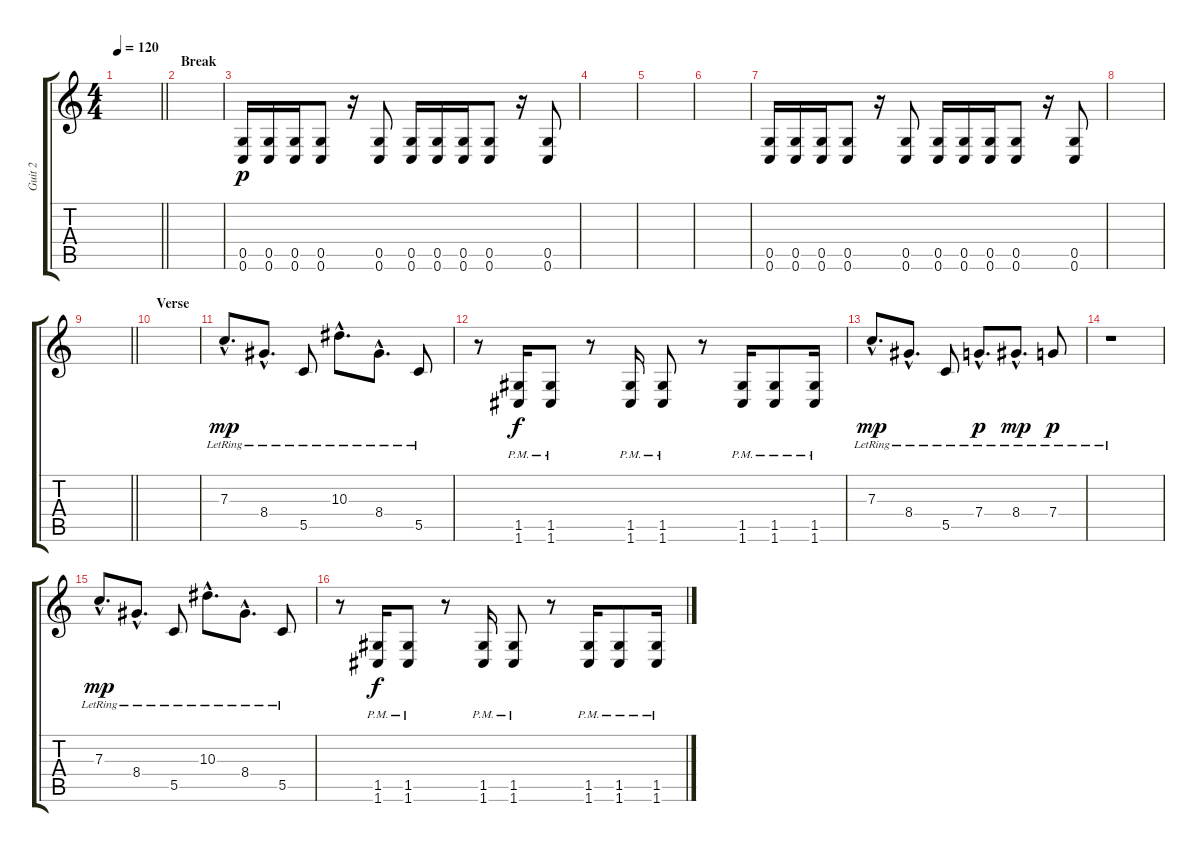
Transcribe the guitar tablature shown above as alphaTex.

\track ("Guit 2" "Guit 2") {instrument acousticguitarsteel}
\staff {score tabs}
\tuning (D4 A3 F3 C3 G2 C2) {hide}
\ts (4 4)
\tempo 120
\clef g2
\barLineRight lightlight
\ks c
|
\section ("" "Break")
|
(0.5 0.6).16{dy p} (0.5 0.6).16 (0.5 0.6).16 (0.5 0.6).8 r.16 (0.5 0.6).8 (0.5 0.6).16 (0.5 0.6).16 (0.5 0.6).16 (0.5 0.6).8 r.16 (0.5 0.6).8 |
|
|
|
(0.5 0.6).16 (0.5 0.6).16 (0.5 0.6).16 (0.5 0.6).8 r.16 (0.5 0.6).8 (0.5 0.6).16 (0.5 0.6).16 (0.5 0.6).16 (0.5 0.6).8 r.16 (0.5 0.6).8 |
|
\barLineRight lightlight
|
\section ("" "Verse")
|
7.3{hac lr}.8{d dy mp balance 8 instrument distortionguitar} 8.4{hac lr}.8{d} 5.5{lr}.8 10.3{hac lr}.8{d} 8.4{hac lr}.8{d} 5.5{lr}.8 |
r.8 (1.5{pm} 1.6{pm}).16{dy f} (1.5{pm} 1.6{pm}).8 r.8 (1.5{pm} 1.6{pm}).16 (1.5{pm} 1.6{pm}).8 r.8 (1.5{pm} 1.6{pm}).16 (1.5{pm} 1.6{pm}).8 (1.5{pm} 1.6{pm}).16 |
7.3{hac lr}.8{d dy mp} 8.4{hac lr}.8{d} 5.5{lr}.8 7.4{hac lr}.8{d dy p} 8.4{hac lr}.8{d dy mp} 7.4{lr}.8{dy p} |
r.1 |
7.3{hac lr}.8{d dy mp balance 8 instrument distortionguitar} 8.4{hac lr}.8{d} 5.5{lr}.8 10.3{hac lr}.8{d} 8.4{hac lr}.8{d} 5.5{lr}.8 |
r.8 (1.5{pm} 1.6{pm}).16{dy f} (1.5{pm} 1.6{pm}).8 r.8 (1.5{pm} 1.6{pm}).16 (1.5{pm} 1.6{pm}).8 r.8 (1.5{pm} 1.6{pm}).16 (1.5{pm} 1.6{pm}).8 (1.5{pm} 1.6{pm}).16
